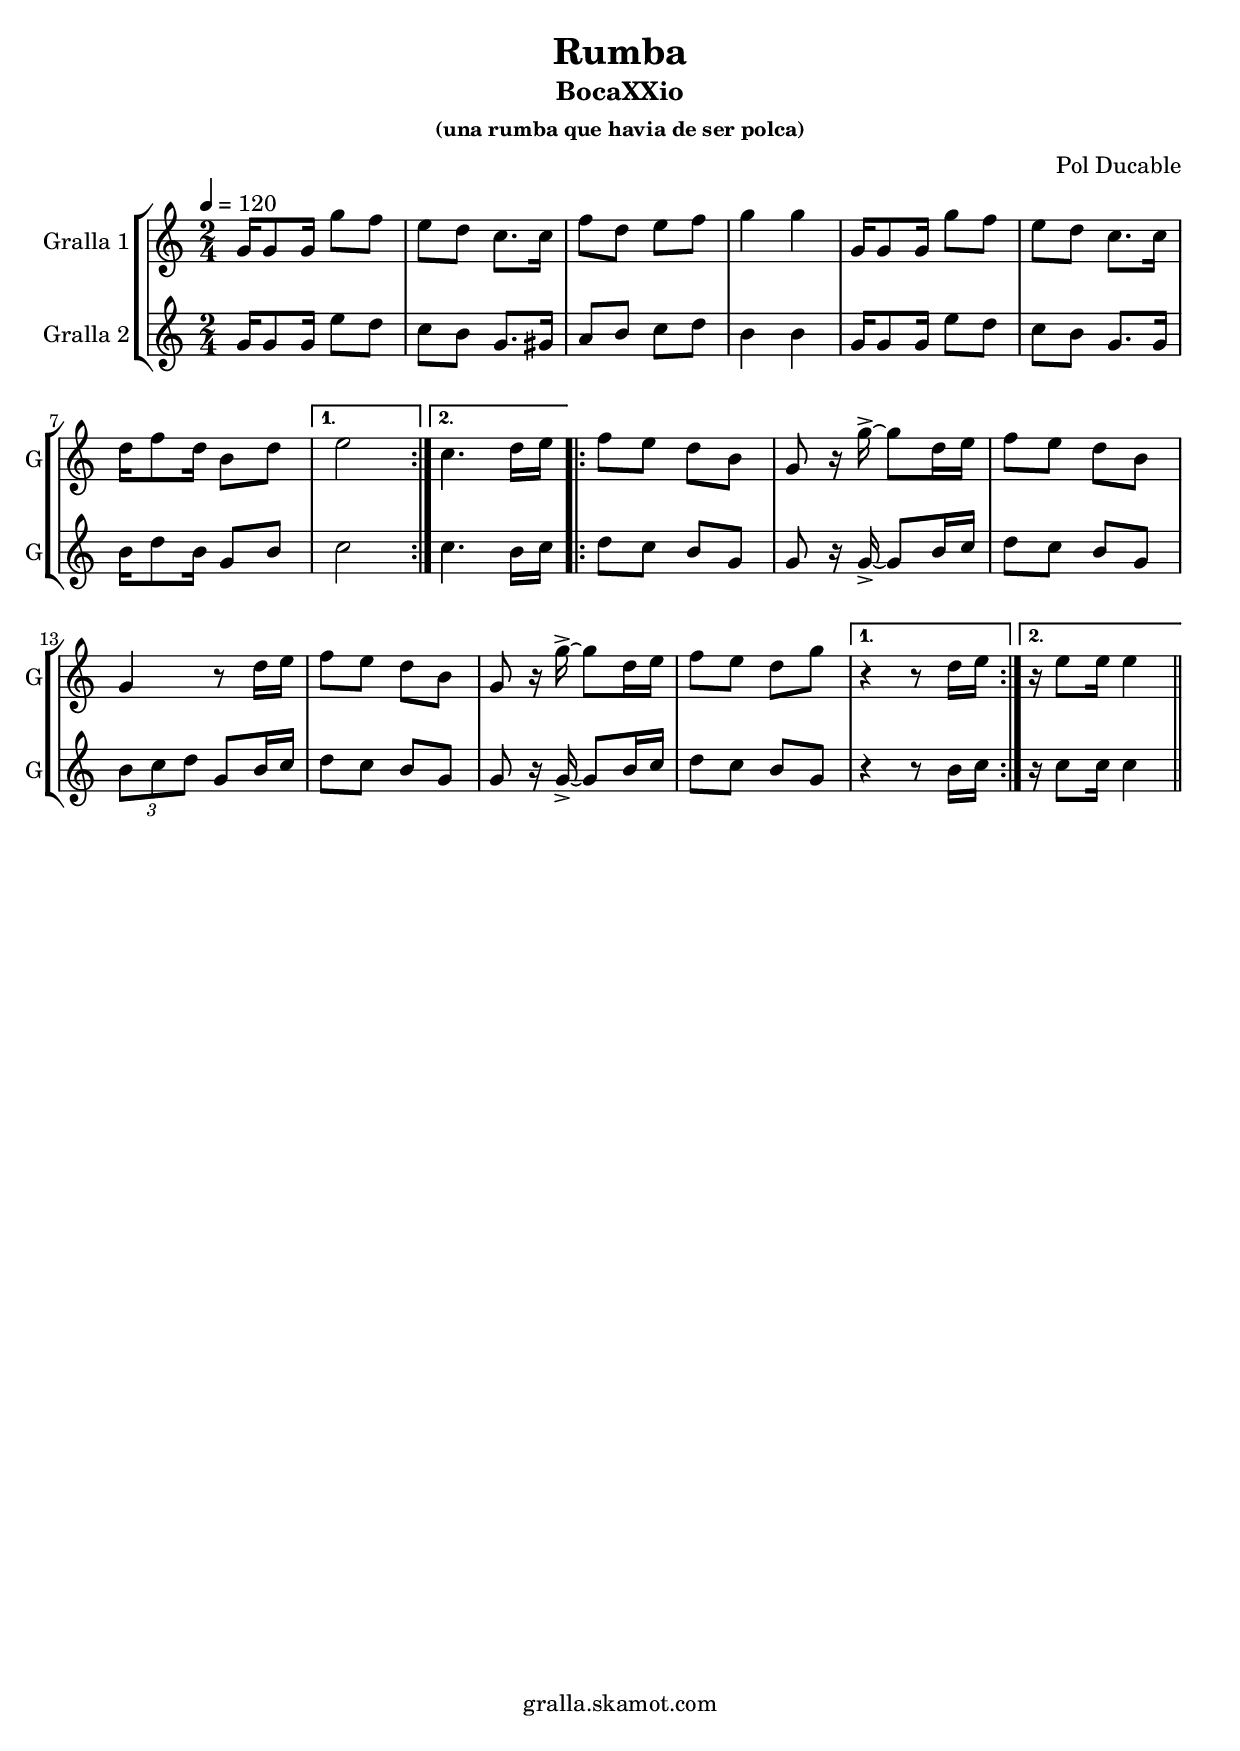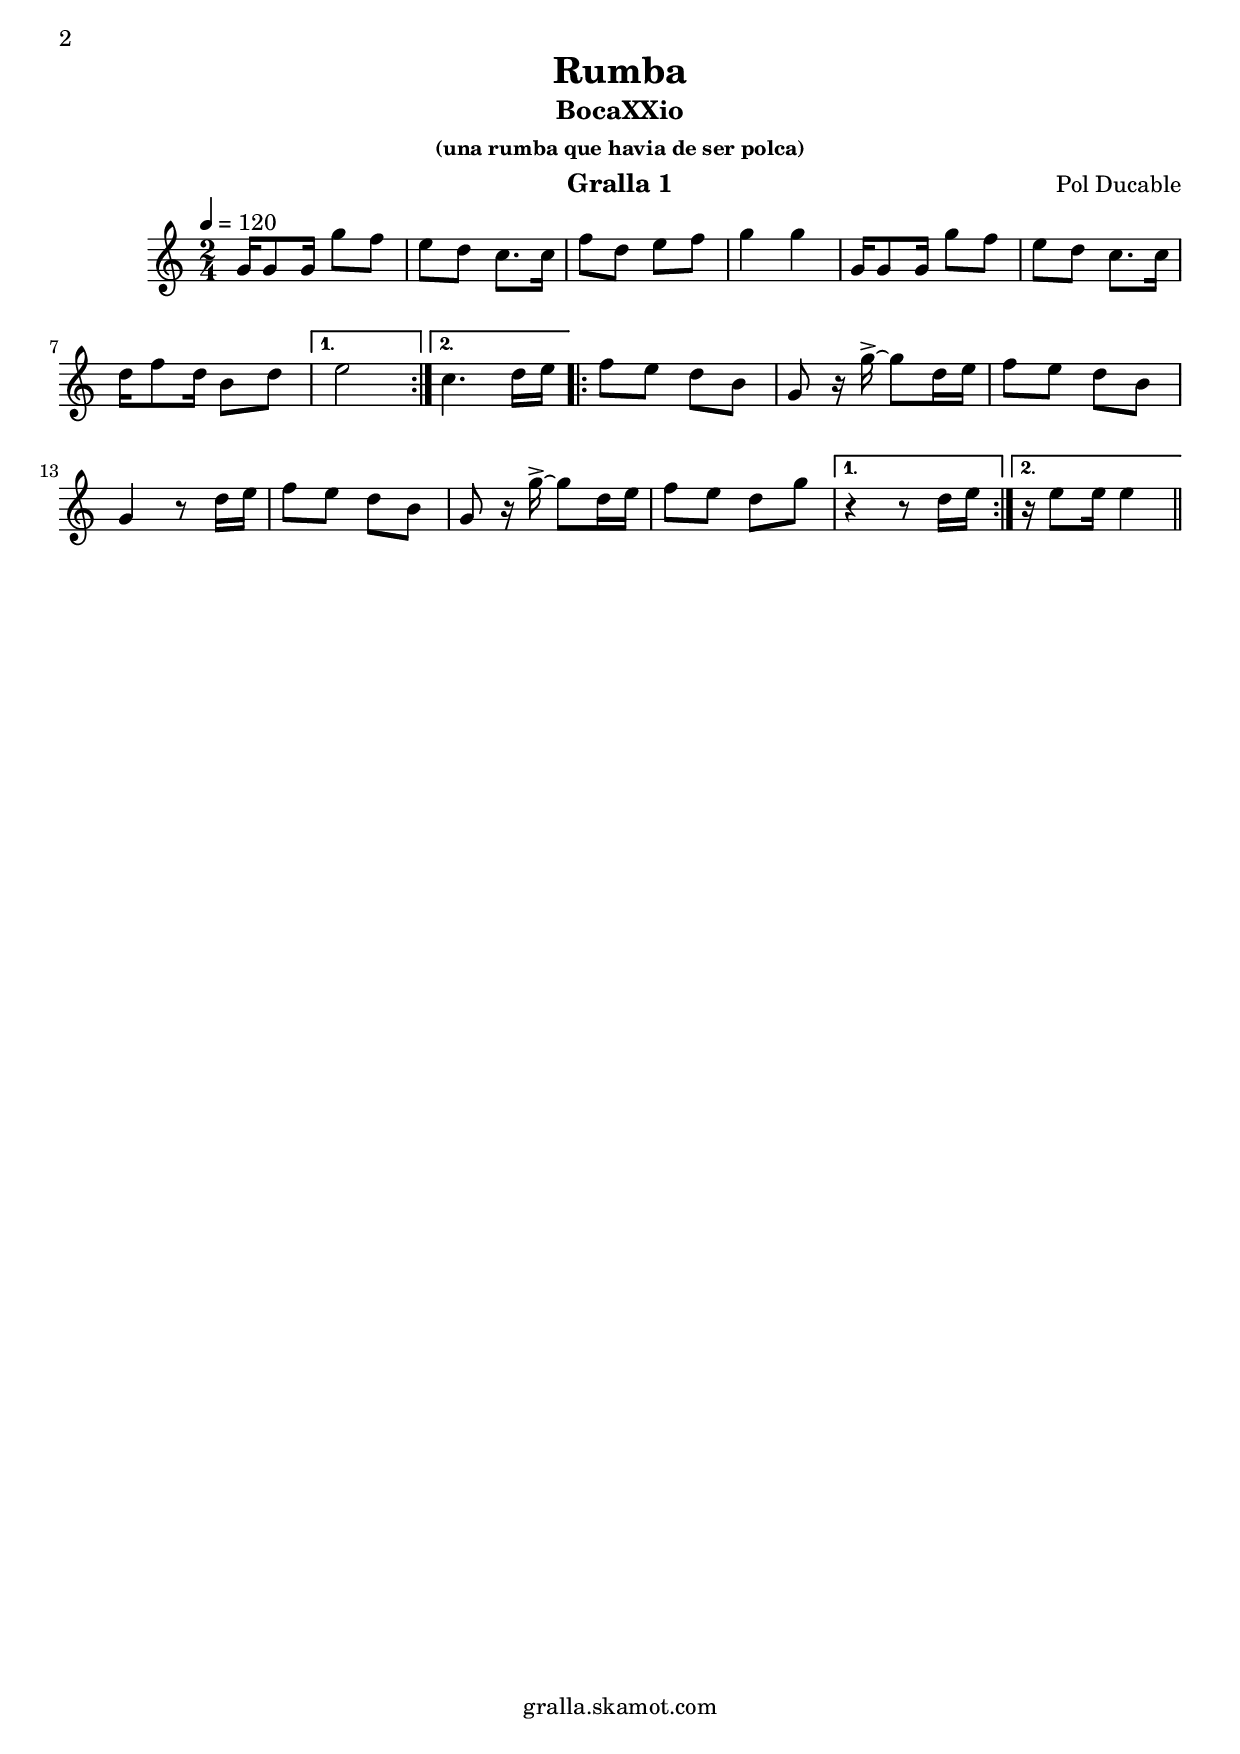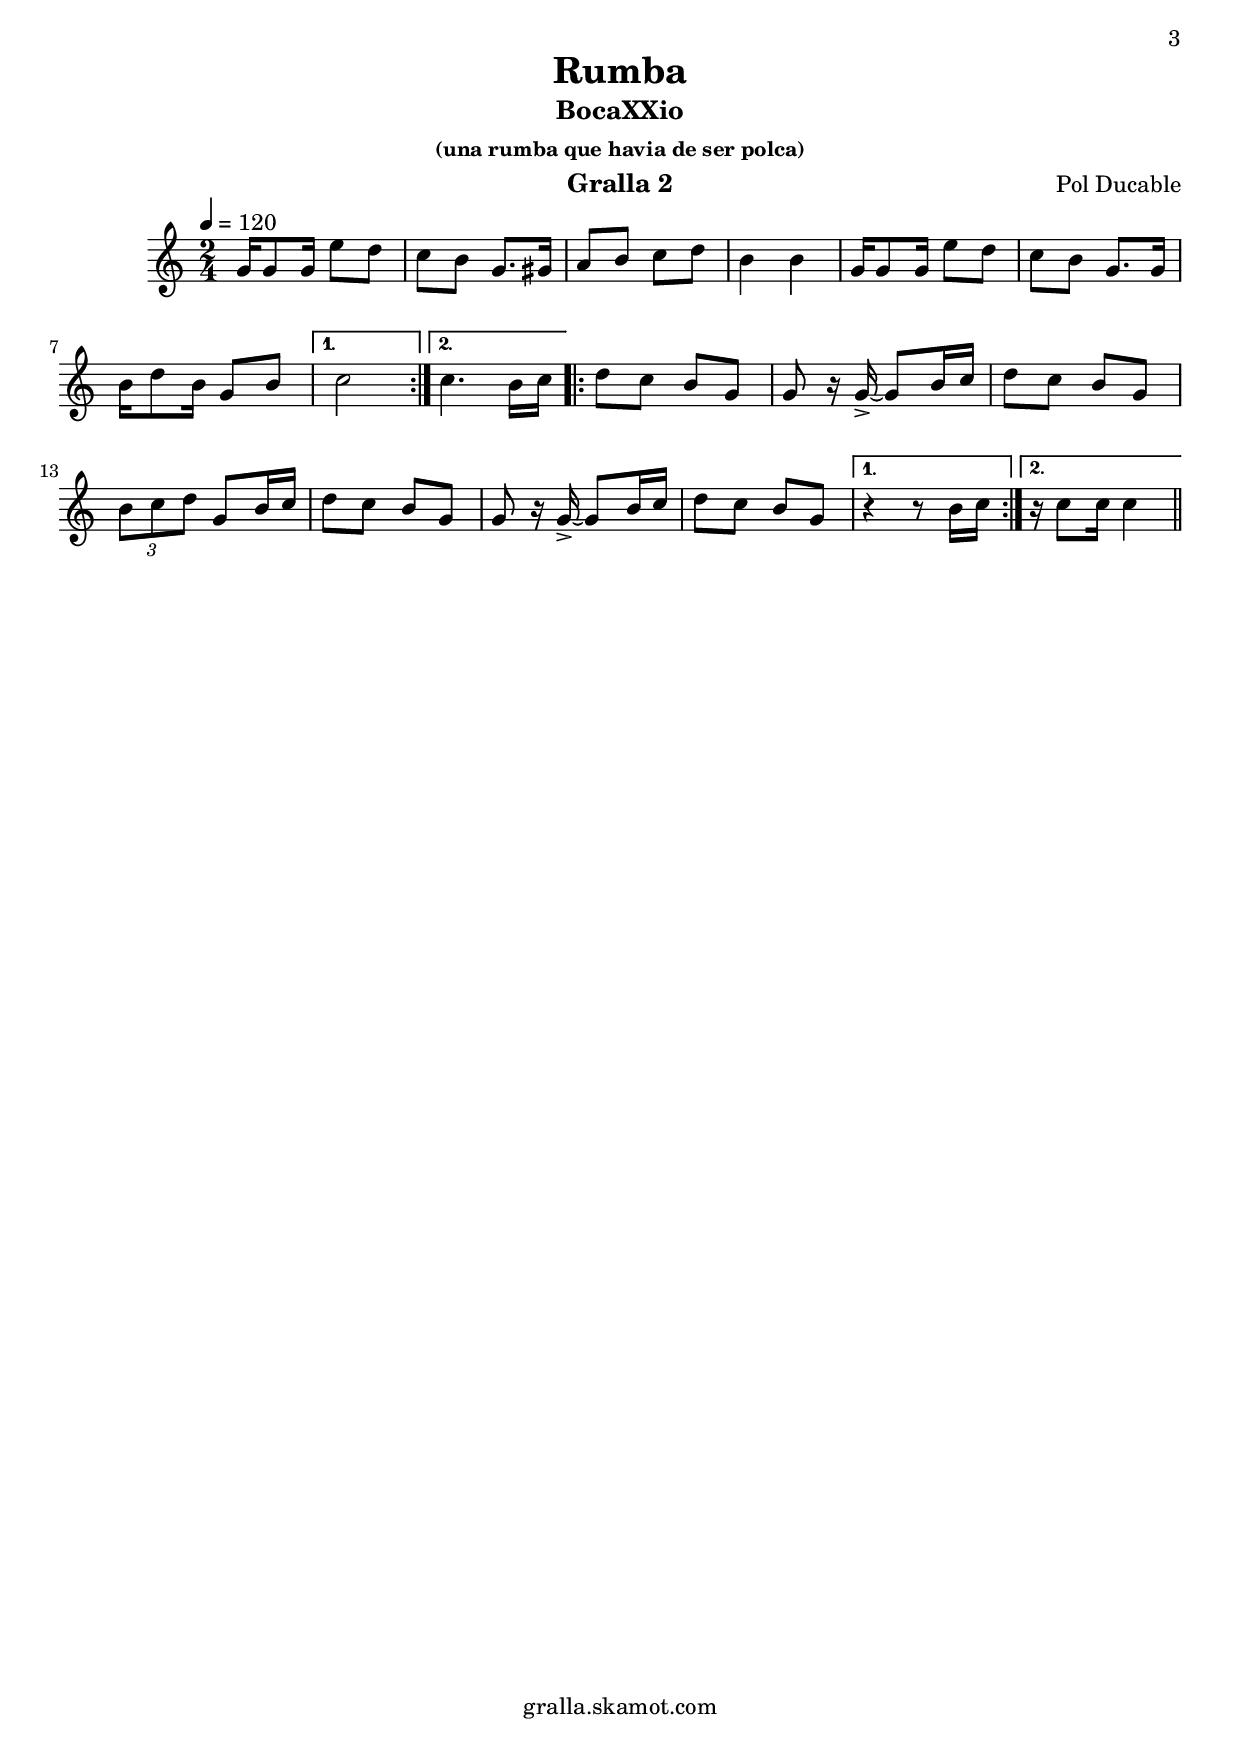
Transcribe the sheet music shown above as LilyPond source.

\version "2.16.2"

\header {
  dedication=""
  title="Rumba"
  subtitle="BocaXXio"
  subsubtitle="(una rumba que havia de ser polca)"
  poet=""
  meter=""
  piece=""
  composer="Pol Ducable"
  arranger=""
  opus=""
  instrument=""
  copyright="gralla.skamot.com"
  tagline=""
}

liniaroAa =
\relative g'
{
  \tempo 4=120
  \clef treble
  \key c \major
  \time 2/4
  \repeat volta 2 { g16 g8 g16 g'8 f  |
  e8 d c8. c16  |
  f8 d e f  |
  g4 g  |
  %05
  g,16 g8 g16 g'8 f  |
  e8 d c8. c16  |
  d16 f8 d16 b8 d }
  \alternative { { e2 }
  { c4. d16 e } }
  %10
  \repeat volta 2 { f8 e d b  |
  g8 r16 g'-> ~ g8 d16 e  |
  f8 e d b  |
  g4 r8 d'16 e  |
  f8 e d b  |
  %15
  g8 r16 g'-> ~ g8 d16 e  |
  f8 e d g }
  \alternative { { r4 r8 d16 e }
  { r16 e8 e16 e4 } } \bar "||"
}

liniaroAb =
\relative g'
{
  \tempo 4=120
  \clef treble
  \key c \major
  \time 2/4
  \repeat volta 2 { g16 g8 g16 e'8 d  |
  c8 b g8. gis16  |
  a8 b c d  |
  b4 b  |
  %05
  g16 g8 g16 e'8 d  |
  c8 b g8. g16  |
  b16 d8 b16 g8 b }
  \alternative { { c2 }
  { c4. b16 c } }
  %10
  \repeat volta 2 { d8 c b g  |
  g8 r16 g-> ~ g8 b16 c  |
  d8 c b g  |
  \times 2/3 { b8 c d } g, b16 c  |
  d8 c b g  |
  %15
  g8 r16 g-> ~ g8 b16 c  |
  d8 c b g }
  \alternative { { r4 r8 b16 c }
  { r16 c8 c16 c4 } } \bar "||"
}

\bookpart {
  \score {
    \new StaffGroup {
      \override Score.RehearsalMark.self-alignment-X = #LEFT
      <<
        \new Staff \with {instrumentName = #"Gralla 1" shortInstrumentName = #"G"} \liniaroAa
        \new Staff \with {instrumentName = #"Gralla 2" shortInstrumentName = #"G"} \liniaroAb
      >>
    }
    \layout {}
  }
  \score { \unfoldRepeats
    \new StaffGroup {
      \override Score.RehearsalMark.self-alignment-X = #LEFT
      <<
        \new Staff \with {instrumentName = #"Gralla 1" shortInstrumentName = #"G"} \liniaroAa
        \new Staff \with {instrumentName = #"Gralla 2" shortInstrumentName = #"G"} \liniaroAb
      >>
    }
    \midi {
      \set Staff.midiInstrument = "oboe"
      \set DrumStaff.midiInstrument = "drums"
    }
  }
}

\bookpart {
  \header {instrument="Gralla 1"}
  \score {
    \new StaffGroup {
      \override Score.RehearsalMark.self-alignment-X = #LEFT
      <<
        \new Staff \liniaroAa
      >>
    }
    \layout {}
  }
  \score { \unfoldRepeats
    \new StaffGroup {
      \override Score.RehearsalMark.self-alignment-X = #LEFT
      <<
        \new Staff \liniaroAa
      >>
    }
    \midi {
      \set Staff.midiInstrument = "oboe"
      \set DrumStaff.midiInstrument = "drums"
    }
  }
}

\bookpart {
  \header {instrument="Gralla 2"}
  \score {
    \new StaffGroup {
      \override Score.RehearsalMark.self-alignment-X = #LEFT
      <<
        \new Staff \liniaroAb
      >>
    }
    \layout {}
  }
  \score { \unfoldRepeats
    \new StaffGroup {
      \override Score.RehearsalMark.self-alignment-X = #LEFT
      <<
        \new Staff \liniaroAb
      >>
    }
    \midi {
      \set Staff.midiInstrument = "oboe"
      \set DrumStaff.midiInstrument = "drums"
    }
  }
}

